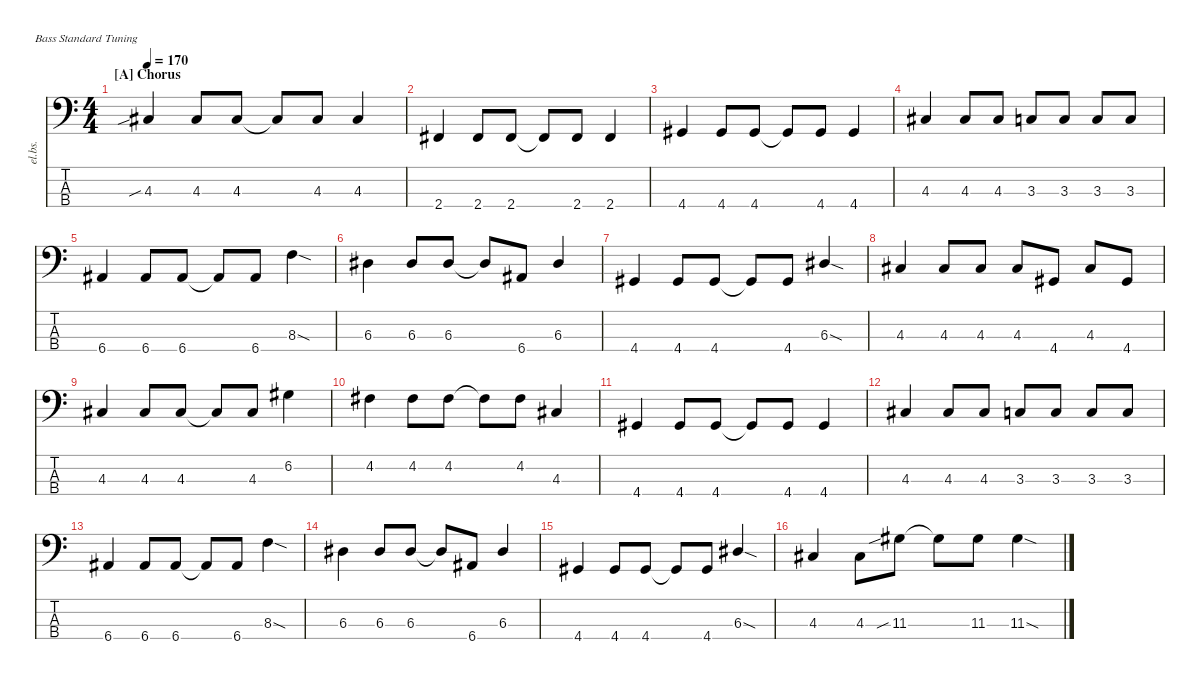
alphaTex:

\defaultSystemsLayout 4
\hideDynamics
\bracketExtendMode nobrackets
\track ("Electric Bass" "el.bs.") {mute instrument electricbassfinger}
\staff {score tabs}
\tuning (G2 D2 A1 E1)
\ts (4 4)
\section ("A" "Chorus")
\tempo 170
\clef f4
\ks c
4.3{sib acc #}.4{dy mf beam Up} 4.3{acc #}.8{beam Up} 4.3{acc #}.8{beam Up} 4.3{t acc #}.8{beam Up} 4.3{acc #}.8{beam Up} 4.3{acc #}.4{beam Up} |
2.4{acc #}.4{beam Up} 2.4{acc #}.8{beam Up} 2.4{acc #}.8{beam Up} 2.4{t acc #}.8{beam Up} 2.4{acc #}.8{beam Up} 2.4{acc #}.4{beam Up} |
4.4{acc #}.4{beam Up} 4.4{acc #}.8{beam Up} 4.4{acc #}.8{beam Up} 4.4{t acc #}.8{beam Up} 4.4{acc #}.8{beam Up} 4.4{acc #}.4{beam Up} |
4.3{acc #}.4{beam Up} 4.3{acc #}.8{beam Up} 4.3{acc #}.8{beam Up} 3.3.8{beam Up} 3.3.8{beam Up} 3.3.8{beam Up} 3.3.8{beam Up} |
6.4{acc #}.4{beam Up} 6.4{acc #}.8{beam Up} 6.4{acc #}.8{beam Up} 6.4{t acc #}.8{beam Up} 6.4{acc #}.8{beam Up} 8.3{sod}.4{beam Down} |
6.3{acc #}.4{beam Down} 6.3{acc #}.8{beam Up} 6.3{acc #}.8{beam Up} 6.3{t acc #}.8{beam Up} 6.4{acc #}.8{beam Up} 6.3{acc #}.4{beam Up} |
4.4{acc #}.4{beam Up} 4.4{acc #}.8{beam Up} 4.4{acc #}.8{beam Up} 4.4{t acc #}.8{beam Up} 4.4{acc #}.8{beam Up} 6.3{sod acc #}.4{beam Up} |
4.3{acc #}.4{beam Up} 4.3{acc #}.8{beam Up} 4.3{acc #}.8{beam Up} 4.3{acc #}.8{beam Up} 4.4{acc #}.8{beam Up} 4.3{acc #}.8{beam Up} 4.4{acc #}.8{beam Up} |
4.3{acc #}.4{beam Up} 4.3{acc #}.8{beam Up} 4.3{acc #}.8{beam Up} 4.3{t acc #}.8{beam Up} 4.3{acc #}.8{beam Up} 6.2{acc #}.4{beam Down} |
4.2{acc #}.4{beam Down} 4.2{acc #}.8{beam Down} 4.2{acc #}.8{beam Down} 4.2{t acc #}.8{beam Down} 4.2{acc #}.8{beam Down} 4.3{acc #}.4{beam Up} |
4.4{acc #}.4{beam Up} 4.4{acc #}.8{beam Up} 4.4{acc #}.8{beam Up} 4.4{t acc #}.8{beam Up} 4.4{acc #}.8{beam Up} 4.4{acc #}.4{beam Up} |
4.3{acc #}.4{beam Up} 4.3{acc #}.8{beam Up} 4.3{acc #}.8{beam Up} 3.3.8{beam Up} 3.3.8{beam Up} 3.3.8{beam Up} 3.3.8{beam Up} |
6.4{acc #}.4{beam Up} 6.4{acc #}.8{beam Up} 6.4{acc #}.8{beam Up} 6.4{t acc #}.8{beam Up} 6.4{acc #}.8{beam Up} 8.3{sod}.4{beam Down} |
6.3{acc #}.4{beam Down} 6.3{acc #}.8{beam Up} 6.3{acc #}.8{beam Up} 6.3{t acc #}.8{beam Up} 6.4{acc #}.8{beam Up} 6.3{acc #}.4{beam Up} |
4.4{acc #}.4{beam Up} 4.4{acc #}.8{beam Up} 4.4{acc #}.8{beam Up} 4.4{t acc #}.8{beam Up} 4.4{acc #}.8{beam Up} 6.3{sod acc #}.4{beam Up} |
4.3{acc #}.4{beam Up} 4.3{acc #}.8{beam Down} 11.3{sib acc #}.8{beam Down} 11.3{t acc #}.8{beam Down} 11.3{acc #}.8{beam Down} 11.3{sod acc #}.4{beam Down}
